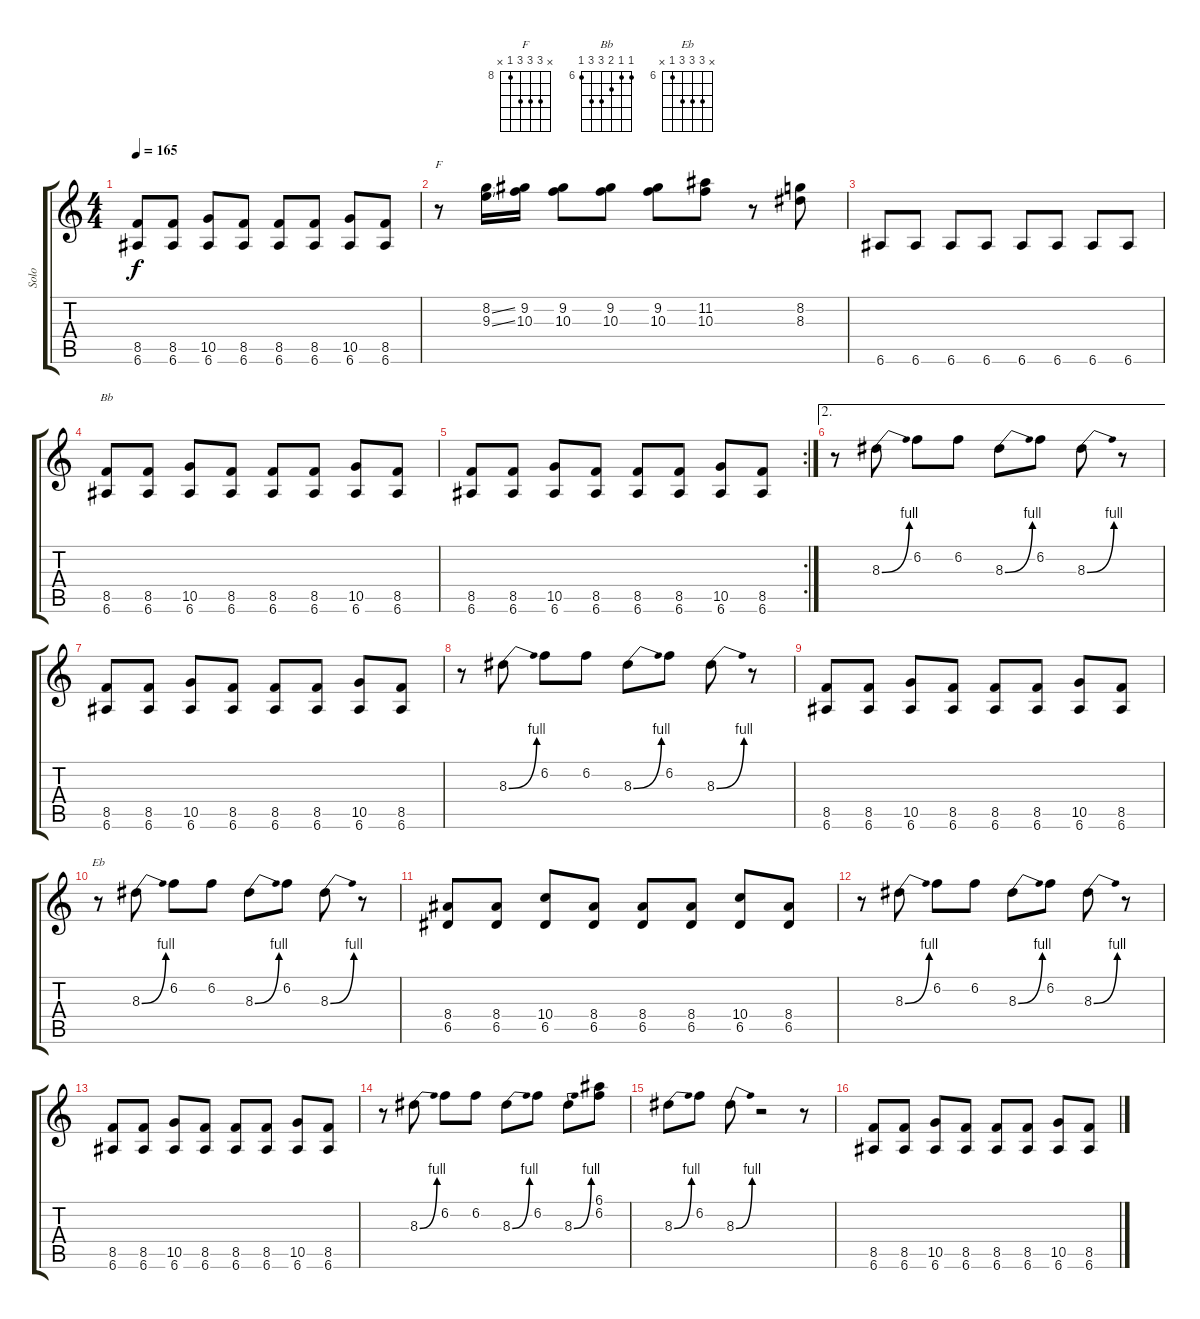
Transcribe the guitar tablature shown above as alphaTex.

\track ("Solo" "Solo") {instrument distortionguitar}
\staff {score tabs}
\tuning (E4 B3 G3 D3 A2 E2) {hide}
\chord ("F" x 10 10 10 8 x) {firstfret 8}
\chord ("Bb" 6 6 7 8 8 6) {firstfret 6}
\chord ("Eb" x 8 8 8 6 x) {firstfret 6}
\ts (4 4)
\tempo 165
\clef g2
\ks c
(8.5 6.6).8{dy f} (8.5 6.6).8 (10.5 6.6).8 (8.5 6.6).8 (8.5 6.6).8 (8.5 6.6).8 (10.5 6.6).8 (8.5 6.6).8 |
r.8{ch "F"} (8.2{ss} 9.3{ss}).16 (9.2 10.3).16 (9.2 10.3).8 (9.2 10.3).8 (9.2 10.3).8 (11.2 10.3).8 r.8 (8.2 8.3).8 |
6.6.8 6.6.8 6.6.8 6.6.8 6.6.8 6.6.8 6.6.8 6.6.8 |
(8.5 6.6).8{ch "Bb"} (8.5 6.6).8 (10.5 6.6).8 (8.5 6.6).8 (8.5 6.6).8 (8.5 6.6).8 (10.5 6.6).8 (8.5 6.6).8 |
\rc 2
(8.5 6.6).8 (8.5 6.6).8 (10.5 6.6).8 (8.5 6.6).8 (8.5 6.6).8 (8.5 6.6).8 (10.5 6.6).8 (8.5 6.6).8 |
\ae 2
r.8 8.3{be (bend 0 0 60 4)}.8 6.2.8 6.2.8 8.3{be (bend 0 0 60 4)}.8 6.2.8 8.3{be (bend 0 0 60 4)}.8 r.8 |
(8.5 6.6).8 (8.5 6.6).8 (10.5 6.6).8 (8.5 6.6).8 (8.5 6.6).8 (8.5 6.6).8 (10.5 6.6).8 (8.5 6.6).8 |
r.8 8.3{be (bend 0 0 60 4)}.8 6.2.8 6.2.8 8.3{be (bend 0 0 60 4)}.8 6.2.8 8.3{be (bend 0 0 60 4)}.8 r.8 |
(8.5 6.6).8 (8.5 6.6).8 (10.5 6.6).8 (8.5 6.6).8 (8.5 6.6).8 (8.5 6.6).8 (10.5 6.6).8 (8.5 6.6).8 |
r.8{ch "Eb"} 8.3{be (bend 0 0 60 4)}.8 6.2.8 6.2.8 8.3{be (bend 0 0 60 4)}.8 6.2.8 8.3{be (bend 0 0 60 4)}.8 r.8 |
(8.4 6.5).8 (8.4 6.5).8 (10.4 6.5).8 (8.4 6.5).8 (8.4 6.5).8 (8.4 6.5).8 (10.4 6.5).8 (8.4 6.5).8 |
r.8 8.3{be (bend 0 0 60 4)}.8 6.2.8 6.2.8 8.3{be (bend 0 0 60 4)}.8 6.2.8 8.3{be (bend 0 0 60 4)}.8 r.8 |
(8.5 6.6).8 (8.5 6.6).8 (10.5 6.6).8 (8.5 6.6).8 (8.5 6.6).8 (8.5 6.6).8 (10.5 6.6).8 (8.5 6.6).8 |
r.8 8.3{be (bend 0 0 60 4)}.8 6.2.8 6.2.8 8.3{be (bend 0 0 60 4)}.8 6.2.8 8.3{be (bend 0 0 60 4)}.8 (6.1 6.2).8 |
8.3{be (bend 0 0 60 4)}.8 6.2.8 8.3{be (bend 0 0 60 4)}.8 r.2 r.8 |
(8.5 6.6).8 (8.5 6.6).8 (10.5 6.6).8 (8.5 6.6).8 (8.5 6.6).8 (8.5 6.6).8 (10.5 6.6).8 (8.5 6.6).8
